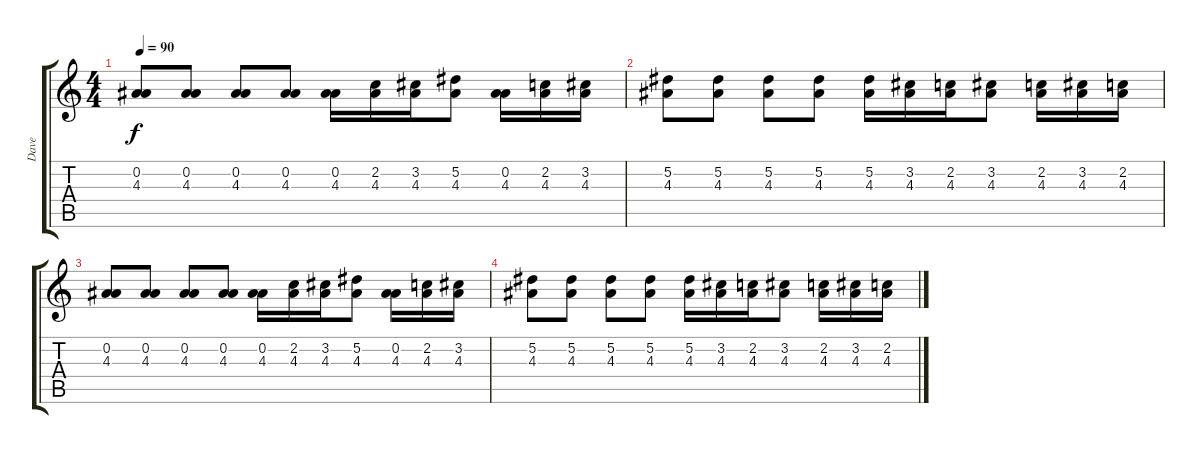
\track ("Dave" "Dave") {instrument overdrivenguitar}
\staff {score tabs}
\tuning (Eb4 Bb3 Gb3 Db3 Ab2 Eb2) {hide}
\ts (4 4)
\tempo 90
\clef g2
\ks c
(0.2 4.3).8{dy f} (0.2 4.3).8 (0.2 4.3).8 (0.2 4.3).8 (0.2 4.3).16 (2.2 4.3).16 (3.2 4.3).16 (5.2 4.3).8 (0.2 4.3).16 (2.2 4.3).16 (3.2 4.3).16 |
(5.2 4.3).8 (5.2 4.3).8 (5.2 4.3).8 (5.2 4.3).8 (5.2 4.3).16 (3.2 4.3).16 (2.2 4.3).16 (3.2 4.3).8 (2.2 4.3).16 (3.2 4.3).16 (2.2 4.3).16 |
(0.2 4.3).8 (0.2 4.3).8 (0.2 4.3).8 (0.2 4.3).8 (0.2 4.3).16 (2.2 4.3).16 (3.2 4.3).16 (5.2 4.3).8 (0.2 4.3).16 (2.2 4.3).16 (3.2 4.3).16 |
(5.2 4.3).8 (5.2 4.3).8 (5.2 4.3).8 (5.2 4.3).8 (5.2 4.3).16 (3.2 4.3).16 (2.2 4.3).16 (3.2 4.3).8 (2.2 4.3).16 (3.2 4.3).16 (2.2 4.3).16
